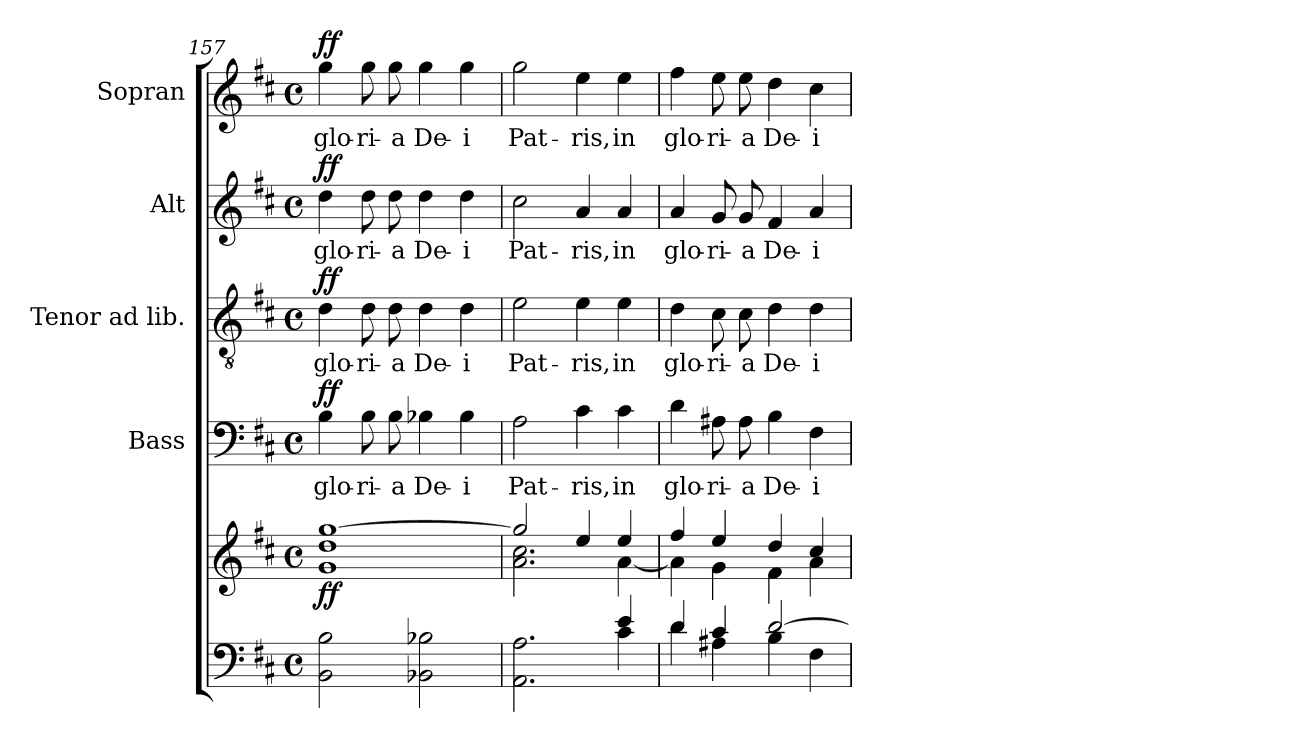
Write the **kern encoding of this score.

**kern	**kern	**dynam	**kern	**text	**dynam	**kern	**text	**dynam	**kern	**text	**dynam	**kern	**text	**dynam
*part5	*part5	*part5	*part4	*part4	*part4	*part3	*part3	*part3	*part2	*part2	*part2	*part1	*part1	*part1
*staff6	*staff5	*staff5/6	*staff4	*staff4	*staff4	*staff3	*staff3	*staff3	*staff2	*staff2	*staff2	*staff1	*staff1	*staff1
*	*	*	*I"Bass	*	*	*I"Tenor ad lib.	*	*	*I"Alt	*	*	*I"Sopran	*	*
*	*	*	*I'B.	*	*	*I'T.	*	*	*I'A.	*	*	*I'S.	*	*
*clefF4	*clefG2	*	*clefF4	*	*	*clefGv2	*	*	*clefG2	*	*	*clefG2	*	*
*k[f#c#]	*k[f#c#]	*	*k[f#c#]	*	*	*k[f#c#]	*	*	*k[f#c#]	*	*	*k[f#c#]	*	*
*D:	*D:	*	*D:	*	*	*D:	*	*	*D:	*	*	*D:	*	*
*M4/4	*M4/4	*	*M4/4	*	*	*M4/4	*	*	*M4/4	*	*	*M4/4	*	*
*met(c)	*met(c)	*	*met(c)	*	*	*met(c)	*	*	*met(c)	*	*	*met(c)	*	*
=157	=157	=157	=157	=157	=157	=157	=157	=157	=157	=157	=157	=157	=157	=157
*	*^	*	*	*	*	*	*	*	*	*	*	*	*	*
!	!	!	!LO:DY:b	!	!LO:LY:b	!LO:DY:a	!	!LO:LY:b	!LO:DY:a	!	!LO:LY:b	!LO:DY:a	!	!LO:LY:b	!LO:DY:a
2BB\ 2B\	1dd [>1gg	1g	ff	4B\	glo-	ff	4d\	glo-	ff	4dd\	glo-	ff	4gg\	glo-	ff
!	!	!	!	!	!LO:LY:b	!	!	!LO:LY:b	!	!	!LO:LY:b	!	!	!LO:LY:b	!
.	.	.	.	8B\	-ri-	.	8d\	-ri-	.	8dd\	-ri-	.	8gg\	-ri-	.
!	!	!	!	!	!LO:LY:b	!	!	!LO:LY:b	!	!	!LO:LY:b	!	!	!LO:LY:b	!
.	.	.	.	8B\	-a	.	8d\	-a	.	8dd\	-a	.	8gg\	-a	.
!	!	!	!	!	!LO:LY:b	!	!	!LO:LY:b	!	!	!LO:LY:b	!	!	!LO:LY:b	!
2BB-X\ 2B-X\	.	.	.	4B-X\	De-	.	4d\	De-	.	4dd\	De-	.	4gg\	De-	.
!	!	!	!	!	!LO:LY:b	!	!	!LO:LY:b	!	!	!LO:LY:b	!	!	!LO:LY:b	!
.	.	.	.	4B-\	-i	.	4d\	-i	.	4dd\	-i	.	4gg\	-i	.
=158	=158	=158	=158	=158	=158	=158	=158	=158	=158	=158	=158	=158	=158	=158	=158
*^	*	*	*	*	*	*	*	*	*	*	*	*	*	*	*
!	!	!	!	!	!	!LO:LY:b	!	!	!LO:LY:b	!	!	!LO:LY:b	!	!	!LO:LY:b	!
2.ryy	2.AA\ 2.A\	2gg/]	2.a\ 2.cc#\	.	2A\	Pat-	.	2e\	Pat-	.	2cc#\	Pat-	.	2gg\	Pat-	.
!	!	!	!	!	!	!LO:LY:b	!	!	!LO:LY:b	!	!	!LO:LY:b	!	!	!LO:LY:b	!
.	.	4ee/	.	.	4c#\	-ris,	.	4e\	-ris,	.	4a/	-ris,	.	4ee\	-ris,	.
!	!	!	!	!	!	!LO:LY:b	!	!	!LO:LY:b	!	!	!LO:LY:b	!	!	!LO:LY:b	!
4e/	4c#\	4ee/	[<4a\	.	4c#\	in	.	4e\	in	.	4a/	in	.	4ee\	in	.
!!LO:LB:g=z
=159	=159	=159	=159	=159	=159	=159	=159	=159	=159	=159	=159	=159	=159	=159	=159	=159
!	!	!	!	!	!	!LO:LY:b	!	!	!LO:LY:b	!	!	!LO:LY:b	!	!	!LO:LY:b	!
4d/	4d\	4ff#/	4a\]	.	4d\	glo-	.	4d\	glo-	.	4a/	glo-	.	4ff#\	glo-	.
!	!	!	!	!	!	!LO:LY:b	!	!	!LO:LY:b	!	!	!LO:LY:b	!	!	!LO:LY:b	!
4c#/	4A#X\	4ee/	4g\	.	8A#X\	-ri-	.	8c#\	-ri-	.	8g/	-ri-	.	8ee\	-ri-	.
!	!	!	!	!	!	!LO:LY:b	!	!	!LO:LY:b	!	!	!LO:LY:b	!	!	!LO:LY:b	!
.	.	.	.	.	8A#\	-a	.	8c#\	-a	.	8g/	-a	.	8ee\	-a	.
!	!	!	!	!	!	!LO:LY:b	!	!	!LO:LY:b	!	!	!LO:LY:b	!	!	!LO:LY:b	!
[>2d/	4B\	4dd/	4f#\	.	4B\	De-	.	4d\	De-	.	4f#/	De-	.	4dd\	De-	.
!	!	!	!	!	!	!LO:LY:b	!	!	!LO:LY:b	!	!	!LO:LY:b	!	!	!LO:LY:b	!
.	4F#\	4cc#/	4a\	.	4F#\	-i	.	4d\	-i	.	4a/	-i	.	4cc#\	-i	.
*v	*v	*	*	*	*	*	*	*	*	*	*	*	*	*	*	*
*	*v	*v	*	*	*	*	*	*	*	*	*	*	*	*	*
=	=	=	=	=	=	=	=	=	=	=	=	=	=	=
*-	*-	*-	*-	*-	*-	*-	*-	*-	*-	*-	*-	*-	*-	*-
